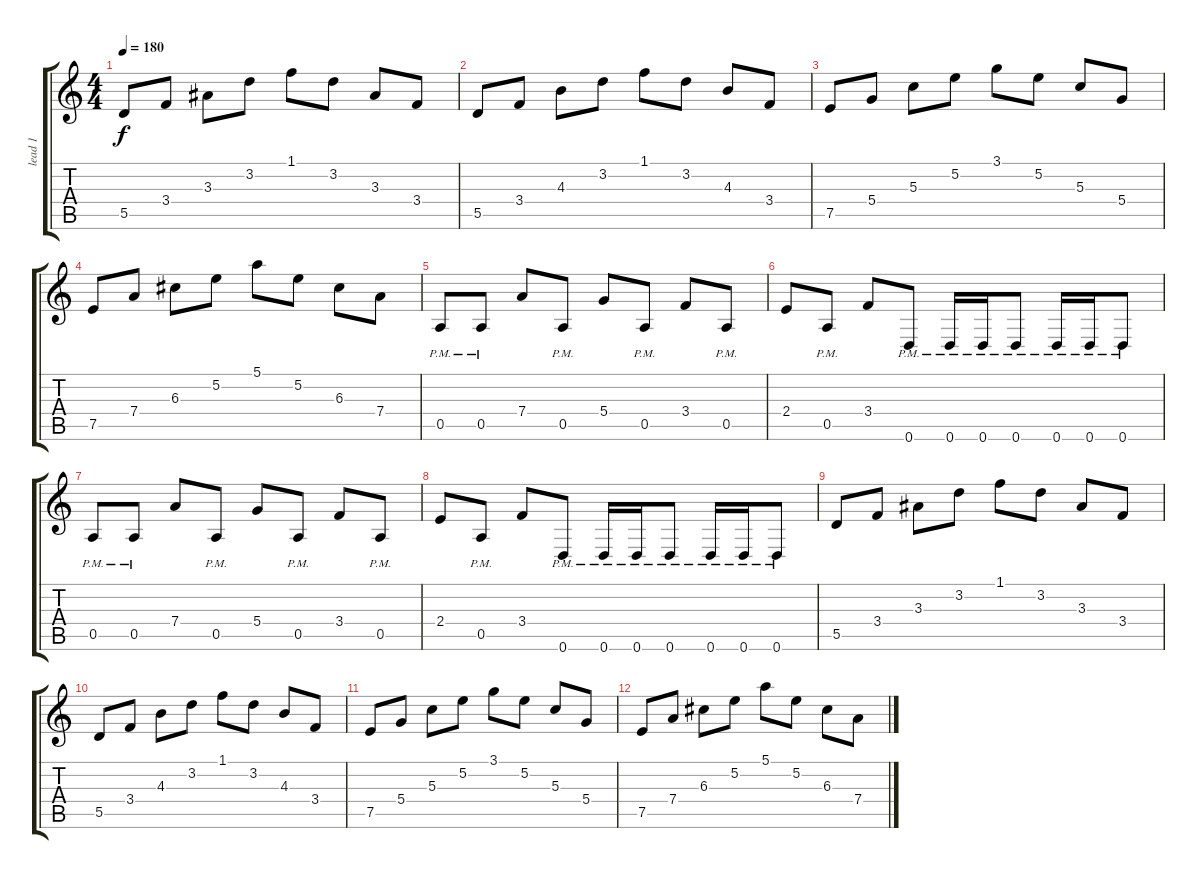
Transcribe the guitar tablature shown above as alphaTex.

\track ("lead 1" "lead 1") {instrument distortionguitar}
\staff {score tabs}
\tuning (E4 B3 G3 D3 A2 D2) {hide}
\ts (4 4)
\tempo 180
\clef g2
\ks c
5.5.8{dy f} 3.4.8 3.3.8 3.2.8 1.1.8 3.2.8 3.3.8 3.4.8 |
5.5.8 3.4.8 4.3.8 3.2.8 1.1.8 3.2.8 4.3.8 3.4.8 |
7.5.8 5.4.8 5.3.8 5.2.8 3.1.8 5.2.8 5.3.8 5.4.8 |
7.5.8 7.4.8 6.3.8 5.2.8 5.1.8 5.2.8 6.3.8 7.4.8 |
0.5{pm}.8{volume 14 instrument distortionguitar} 0.5{pm}.8 7.4.8 0.5{pm}.8 5.4.8 0.5{pm}.8 3.4.8 0.5{pm}.8 |
2.4.8 0.5{pm}.8 3.4.8 0.6{pm}.8 0.6{pm}.16 0.6{pm}.16 0.6{pm}.8 0.6{pm}.16 0.6{pm}.16 0.6{pm}.8 |
0.5{pm}.8 0.5{pm}.8 7.4.8 0.5{pm}.8 5.4.8 0.5{pm}.8 3.4.8 0.5{pm}.8 |
2.4.8 0.5{pm}.8 3.4.8 0.6{pm}.8 0.6{pm}.16 0.6{pm}.16 0.6{pm}.8 0.6{pm}.16 0.6{pm}.16 0.6{pm}.8 |
5.5.8 3.4.8 3.3.8 3.2.8 1.1.8 3.2.8 3.3.8 3.4.8 |
5.5.8 3.4.8 4.3.8 3.2.8 1.1.8 3.2.8 4.3.8 3.4.8 |
7.5.8 5.4.8 5.3.8 5.2.8 3.1.8 5.2.8 5.3.8 5.4.8 |
7.5.8 7.4.8 6.3.8 5.2.8 5.1.8 5.2.8 6.3.8 7.4.8
